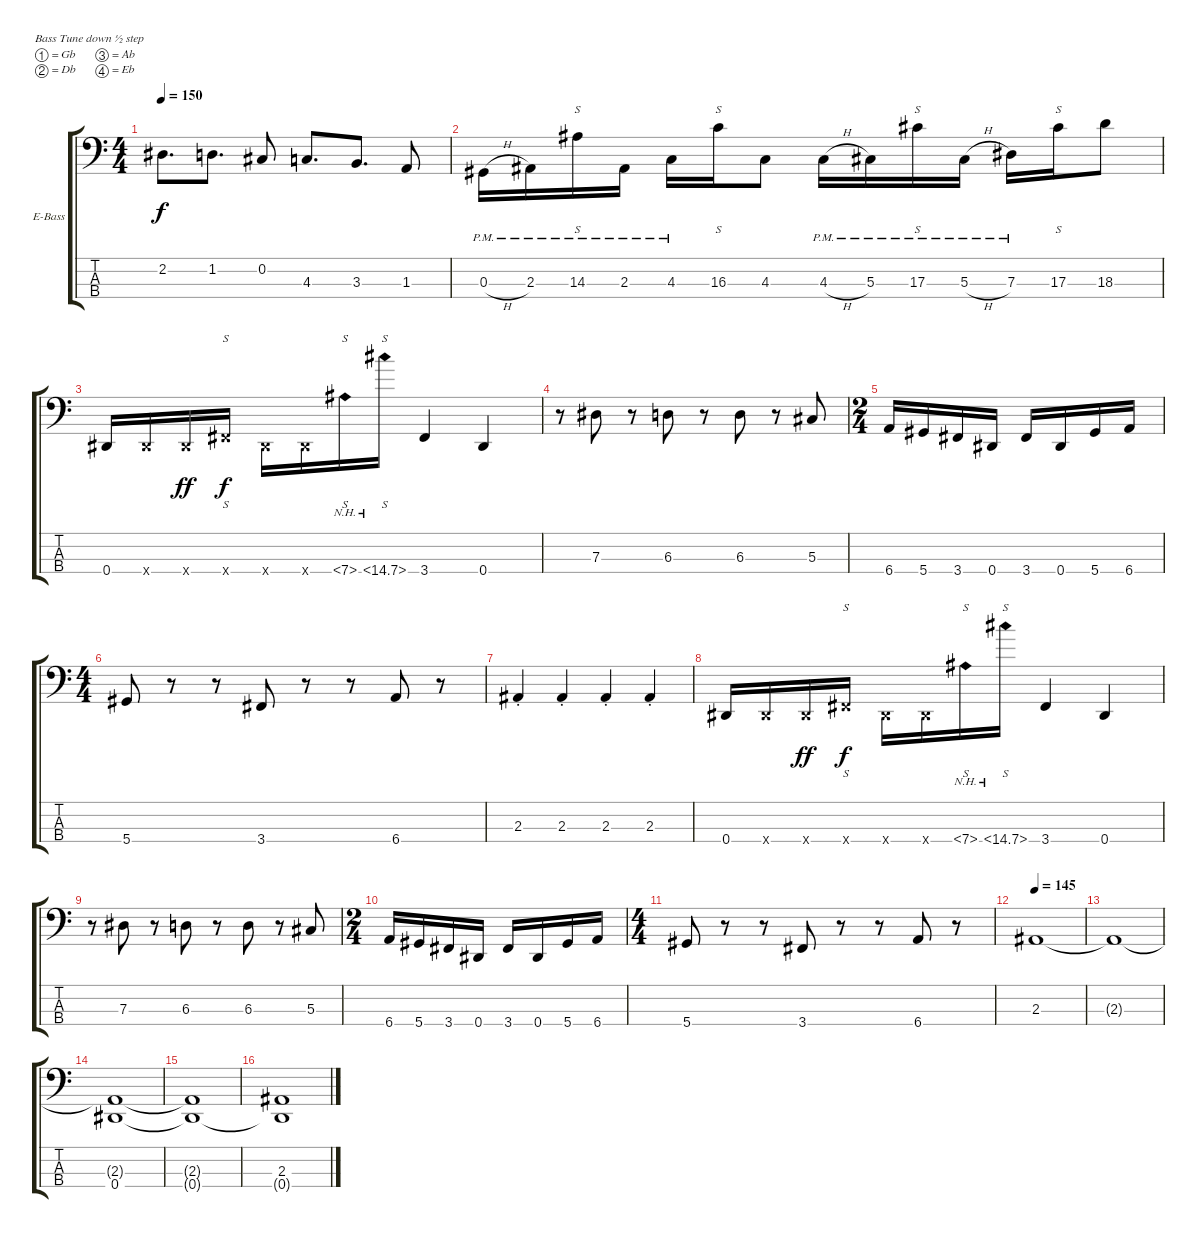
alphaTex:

\bracketExtendMode groupsimilarinstruments
\firstSystemTrackNameOrientation horizontal
\otherSystemsTrackNameOrientation horizontal
\track ("Arif Mirabdolbaghi" "E-Bass") {solo instrument electricbassfinger}
\staff {score tabs}
\tuning (Gb2 Db2 Ab1 Eb1)
\ts (4 4)
\tempo 150
\clef f4
\ks c
2.2.8{d dy f} 1.2.8{d} 0.2.8 4.3.8{d} 3.3.8{d} 1.3.8 |
0.3{h pm}.16 2.3{pm}.16 14.3{pm}.16{s} 2.3{pm}.16 4.3{pm}.16 16.3.16{s} 4.3.8 4.3{h pm}.16 5.3{pm}.16 17.3{pm}.16{s} 5.3{h pm}.16 7.3{pm}.16 17.3.16{s} 18.3.8 |
0.4.16 0.4{x}.16 0.4{x}.16{dy ff} 3.4{x}.16{s dy f} 0.4{x}.16 0.4{x}.16 7.4{nh}.16{s} 15.4{nh}.16{s} 3.4.4 0.4.4 |
r.8 7.3.8 r.8 6.3.8 r.8 6.3.8 r.8 5.3.8 |
\ts (2 4)
\beaming (8 2 2)
6.4.16 5.4.16 3.4.16 0.4.16 3.4.16 0.4.16 5.4.16 6.4.16 |
\ts (4 4)
\beaming (8 2 2 2 2)
5.4.8 r.8 r.8 3.4.8 r.8 r.8 6.4.8 r.8 |
2.3{st}.4 2.3{st}.4 2.3{st}.4 2.3{st}.4 |
0.4.16 0.4{x}.16 0.4{x}.16{dy ff} 3.4{x}.16{s dy f} 0.4{x}.16 0.4{x}.16 7.4{nh}.16{s} 15.4{nh}.16{s} 3.4.4 0.4.4 |
r.8 7.3.8 r.8 6.3.8 r.8 6.3.8 r.8 5.3.8 |
\ts (2 4)
\beaming (8 2 2)
6.4.16 5.4.16 3.4.16 0.4.16 3.4.16 0.4.16 5.4.16 6.4.16 |
\ts (4 4)
\beaming (8 2 2 2 2)
5.4.8 r.8 r.8 3.4.8 r.8 r.8 6.4.8 r.8 |
\tempo 145
2.3.1 |
2.3{t}.1 |
(2.3{t} 0.4).1 |
(2.3{t} 0.4{t}).1 |
(2.3 0.4{t}).1
